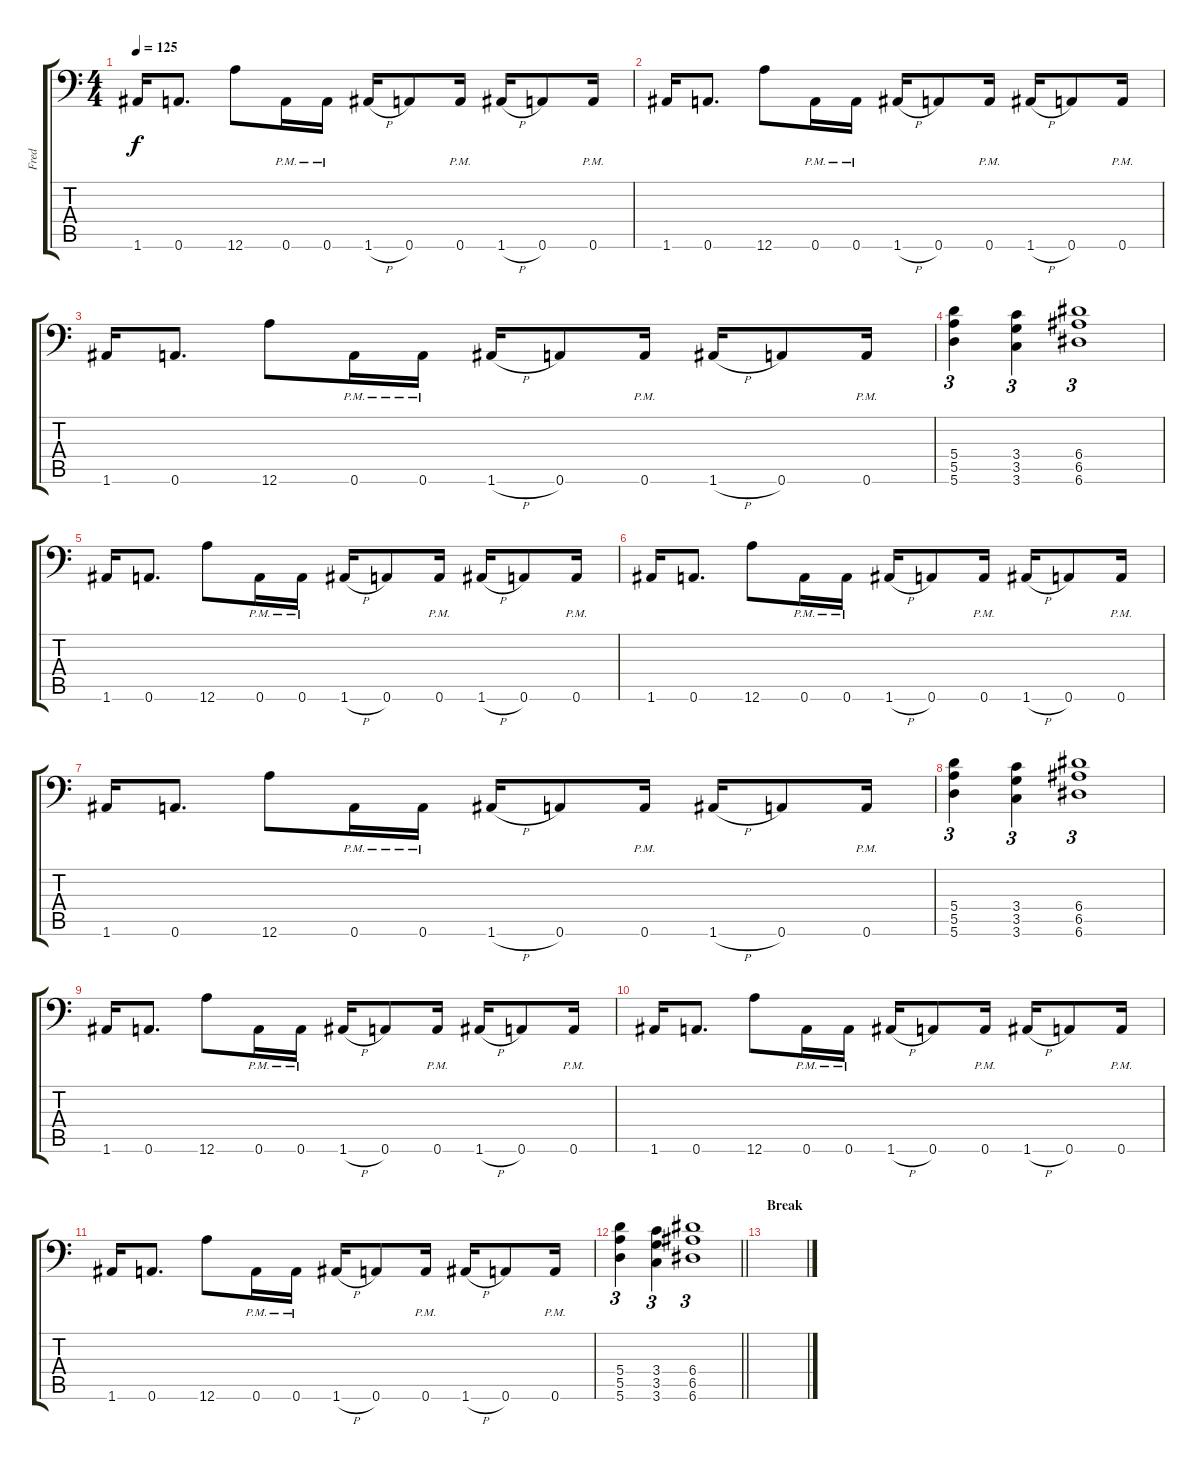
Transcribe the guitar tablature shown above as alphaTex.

\track ("Fred" "Fred") {instrument distortionguitar}
\staff {score tabs}
\tuning (B3 Gb3 D3 A2 E2 A1) {hide}
\ts (4 4)
\tempo 125
\clef f4
\ks c
1.6.16{dy f} 0.6.8{d} 12.6.8 0.6{pm}.16 0.6{pm}.16 1.6{h}.16 0.6.8 0.6{pm}.16 1.6{h}.16 0.6.8 0.6{pm}.16 |
1.6.16 0.6.8{d} 12.6.8 0.6{pm}.16 0.6{pm}.16 1.6{h}.16 0.6.8 0.6{pm}.16 1.6{h}.16 0.6.8 0.6{pm}.16 |
1.6.16 0.6.8{d} 12.6.8 0.6{pm}.16 0.6{pm}.16 1.6{h}.16 0.6.8 0.6{pm}.16 1.6{h}.16 0.6.8 0.6{pm}.16 |
(5.4 5.5 5.6).4{tu (3 2)} (3.4 3.5 3.6).4{tu (3 2)} (6.4 6.5 6.6).1{tu (3 2)} |
1.6.16 0.6.8{d} 12.6.8 0.6{pm}.16 0.6{pm}.16 1.6{h}.16 0.6.8 0.6{pm}.16 1.6{h}.16 0.6.8 0.6{pm}.16 |
1.6.16 0.6.8{d} 12.6.8 0.6{pm}.16 0.6{pm}.16 1.6{h}.16 0.6.8 0.6{pm}.16 1.6{h}.16 0.6.8 0.6{pm}.16 |
1.6.16 0.6.8{d} 12.6.8 0.6{pm}.16 0.6{pm}.16 1.6{h}.16 0.6.8 0.6{pm}.16 1.6{h}.16 0.6.8 0.6{pm}.16 |
(5.4 5.5 5.6).4{tu (3 2)} (3.4 3.5 3.6).4{tu (3 2)} (6.4 6.5 6.6).1{tu (3 2)} |
1.6.16 0.6.8{d} 12.6.8 0.6{pm}.16 0.6{pm}.16 1.6{h}.16 0.6.8 0.6{pm}.16 1.6{h}.16 0.6.8 0.6{pm}.16 |
1.6.16 0.6.8{d} 12.6.8 0.6{pm}.16 0.6{pm}.16 1.6{h}.16 0.6.8 0.6{pm}.16 1.6{h}.16 0.6.8 0.6{pm}.16 |
1.6.16 0.6.8{d} 12.6.8 0.6{pm}.16 0.6{pm}.16 1.6{h}.16 0.6.8 0.6{pm}.16 1.6{h}.16 0.6.8 0.6{pm}.16 |
\barLineRight lightlight
(5.4 5.5 5.6).4{tu (3 2)} (3.4 3.5 3.6).4{tu (3 2)} (6.4 6.5 6.6).1{tu (3 2)} |
\section ("" "Break")
